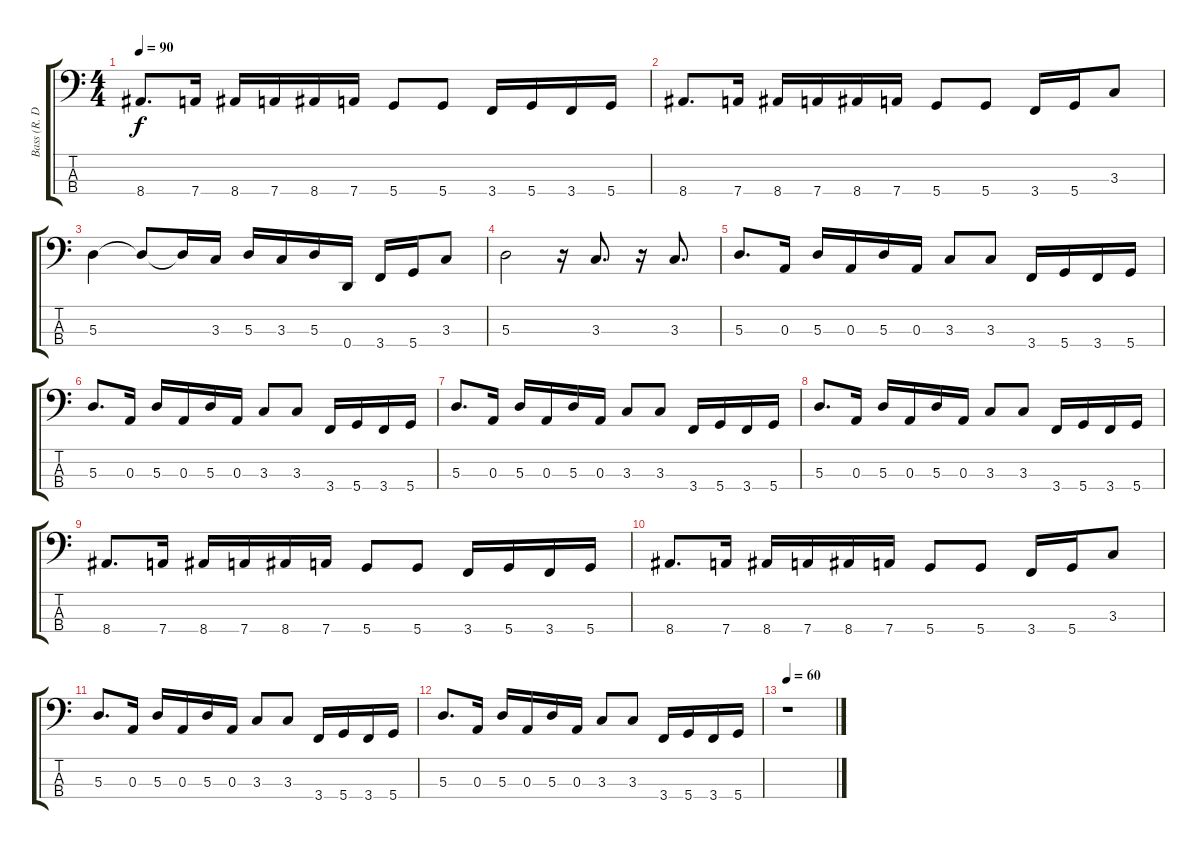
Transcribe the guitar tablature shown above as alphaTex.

\track ("Bass (R. Deleo)" "Bass (R. D") {instrument electricbassfinger}
\staff {score tabs}
\tuning (G2 D2 A1 D1) {hide}
\ts (4 4)
\tempo 90
\clef f4
\ks c
8.4.8{d dy f} 7.4.16 8.4.16 7.4.16 8.4.16 7.4.16 5.4.8 5.4.8 3.4.16 5.4.16 3.4.16 5.4.16 |
8.4.8{d} 7.4.16 8.4.16 7.4.16 8.4.16 7.4.16 5.4.8 5.4.8 3.4.16 5.4.16 3.3.8 |
5.3.4 5.3{t}.8 5.3{t}.16 3.3.16 5.3.16 3.3.16 5.3.16 0.4.16 3.4.16 5.4.16 3.3.8 |
5.3.2 r.16 3.3.8{d} r.16 3.3.8{d} |
5.3.8{d} 0.3.16 5.3.16 0.3.16 5.3.16 0.3.16 3.3.8 3.3.8 3.4.16 5.4.16 3.4.16 5.4.16 |
5.3.8{d} 0.3.16 5.3.16 0.3.16 5.3.16 0.3.16 3.3.8 3.3.8 3.4.16 5.4.16 3.4.16 5.4.16 |
5.3.8{d} 0.3.16 5.3.16 0.3.16 5.3.16 0.3.16 3.3.8 3.3.8 3.4.16 5.4.16 3.4.16 5.4.16 |
5.3.8{d} 0.3.16 5.3.16 0.3.16 5.3.16 0.3.16 3.3.8 3.3.8 3.4.16 5.4.16 3.4.16 5.4.16 |
8.4.8{d} 7.4.16 8.4.16 7.4.16 8.4.16 7.4.16 5.4.8 5.4.8 3.4.16 5.4.16 3.4.16 5.4.16 |
8.4.8{d} 7.4.16 8.4.16 7.4.16 8.4.16 7.4.16 5.4.8 5.4.8 3.4.16 5.4.16 3.3.8 |
5.3.8{d} 0.3.16 5.3.16 0.3.16 5.3.16 0.3.16 3.3.8 3.3.8 3.4.16 5.4.16 3.4.16 5.4.16 |
5.3.8{d} 0.3.16 5.3.16 0.3.16 5.3.16 0.3.16 3.3.8 3.3.8 3.4.16 5.4.16 3.4.16 5.4.16 |
\tempo 60
r.1
